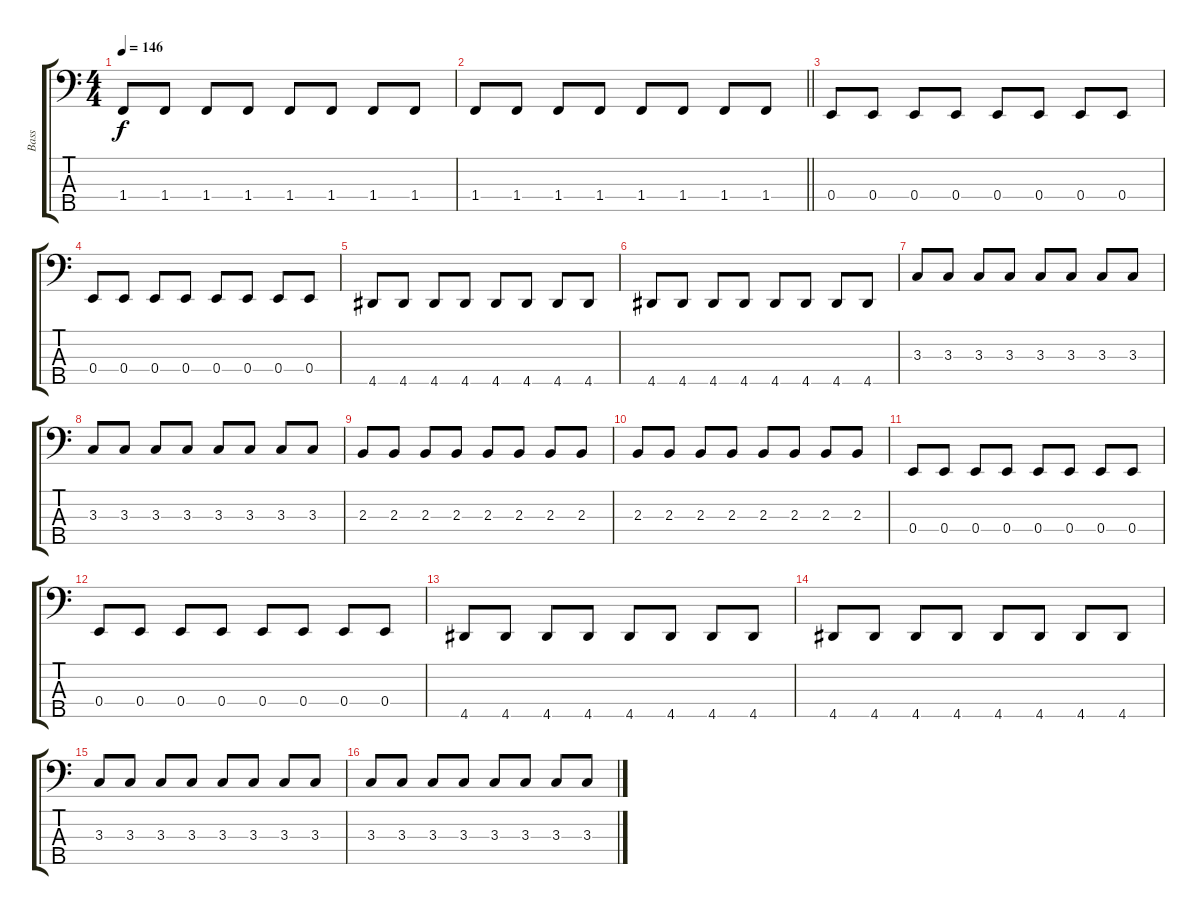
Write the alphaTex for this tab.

\track ("Bass" "Bass") {instrument electricbassfinger}
\staff {score tabs}
\tuning (G2 D2 A1 E1 B0) {hide}
\ts (4 4)
\tempo 146
\clef f4
\ks c
1.4.8{dy f} 1.4.8 1.4.8 1.4.8 1.4.8 1.4.8 1.4.8 1.4.8 |
\barLineRight lightlight
1.4.8 1.4.8 1.4.8 1.4.8 1.4.8 1.4.8 1.4.8 1.4.8 |
0.4.8 0.4.8 0.4.8 0.4.8 0.4.8 0.4.8 0.4.8 0.4.8 |
0.4.8 0.4.8 0.4.8 0.4.8 0.4.8 0.4.8 0.4.8 0.4.8 |
4.5.8 4.5.8 4.5.8 4.5.8 4.5.8 4.5.8 4.5.8 4.5.8 |
4.5.8 4.5.8 4.5.8 4.5.8 4.5.8 4.5.8 4.5.8 4.5.8 |
3.3.8 3.3.8 3.3.8 3.3.8 3.3.8 3.3.8 3.3.8 3.3.8 |
3.3.8 3.3.8 3.3.8 3.3.8 3.3.8 3.3.8 3.3.8 3.3.8 |
2.3.8 2.3.8 2.3.8 2.3.8 2.3.8 2.3.8 2.3.8 2.3.8 |
2.3.8 2.3.8 2.3.8 2.3.8 2.3.8 2.3.8 2.3.8 2.3.8 |
0.4.8 0.4.8 0.4.8 0.4.8 0.4.8 0.4.8 0.4.8 0.4.8 |
0.4.8 0.4.8 0.4.8 0.4.8 0.4.8 0.4.8 0.4.8 0.4.8 |
4.5.8 4.5.8 4.5.8 4.5.8 4.5.8 4.5.8 4.5.8 4.5.8 |
4.5.8 4.5.8 4.5.8 4.5.8 4.5.8 4.5.8 4.5.8 4.5.8 |
3.3.8 3.3.8 3.3.8 3.3.8 3.3.8 3.3.8 3.3.8 3.3.8 |
3.3.8 3.3.8 3.3.8 3.3.8 3.3.8 3.3.8 3.3.8 3.3.8
